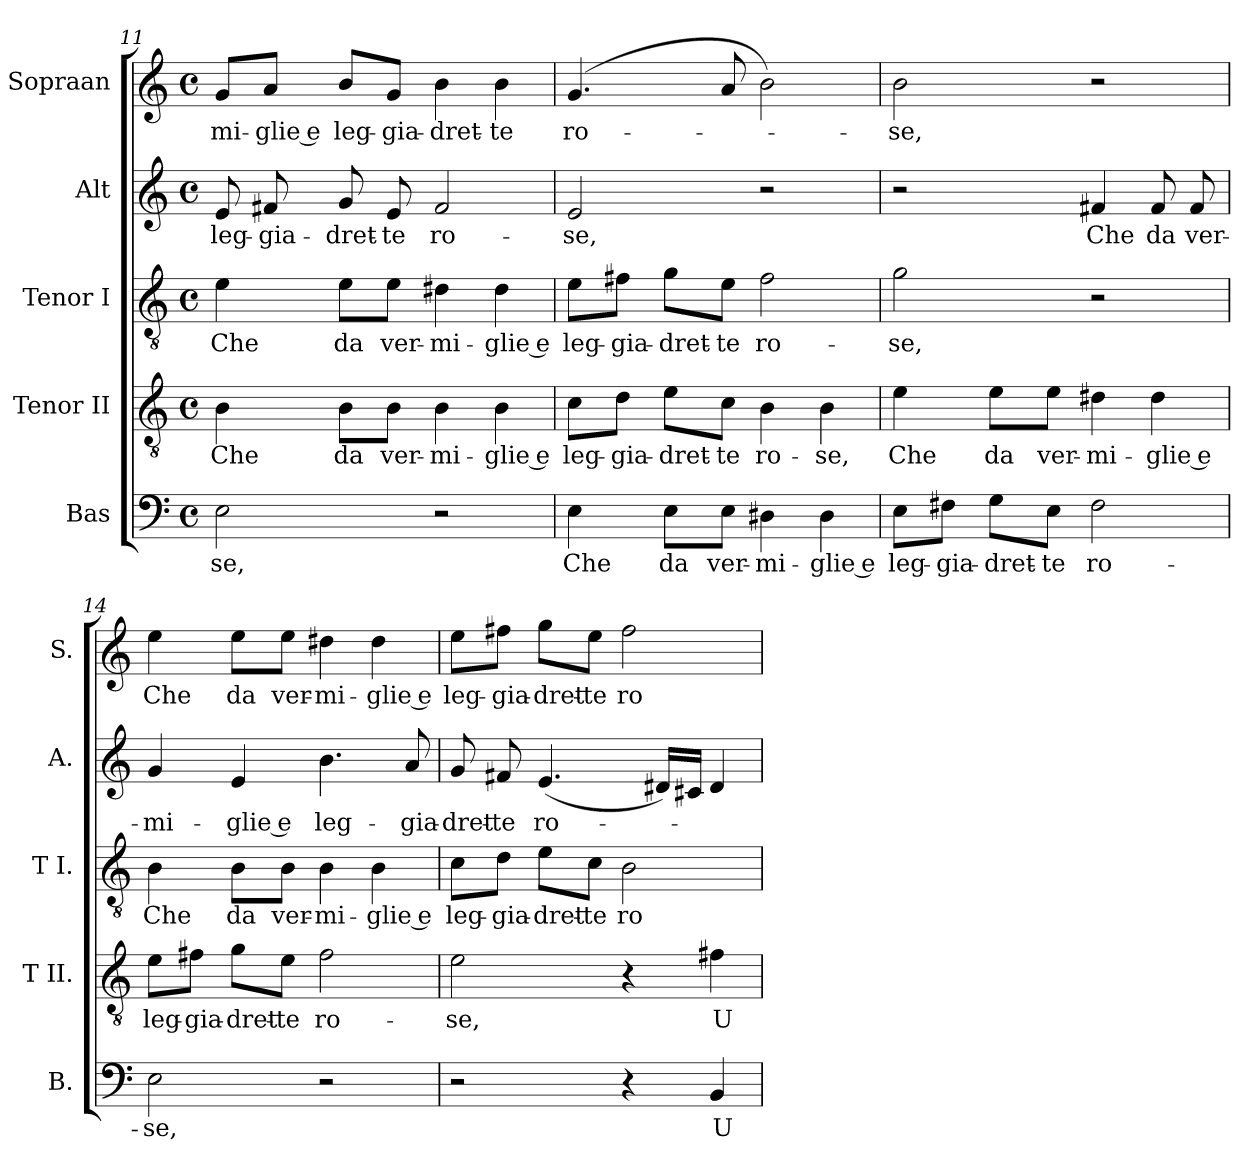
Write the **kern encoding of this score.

**kern	**text	**kern	**text	**kern	**text	**kern	**text	**kern	**text
*part5	*part5	*part4	*part4	*part3	*part3	*part2	*part2	*part1	*part1
*staff5	*staff5	*staff4	*staff4	*staff3	*staff3	*staff2	*staff2	*staff1	*staff1
*I"Bas	*	*I"Tenor II	*	*I"Tenor I	*	*I"Alt	*	*I"Sopraan	*
*I'B.	*	*I'T II.	*	*I'T I.	*	*I'A.	*	*I'S.	*
*clefF4	*	*clefGv2	*	*clefGv2	*	*clefG2	*	*clefG2	*
*k[]	*	*k[]	*	*k[]	*	*k[]	*	*k[]	*
*C:	*	*C:	*	*C:	*	*C:	*	*C:	*
*M4/4	*	*M4/4	*	*M4/4	*	*M4/4	*	*M4/4	*
*met(c)	*	*met(c)	*	*met(c)	*	*met(c)	*	*met(c)	*
=11	=11	=11	=11	=11	=11	=11	=11	=11	=11
!	!LO:LY:b:color=#000000	!	!	!	!	!	!	!	!
!	!	!	!LO:LY:b:color=#000000	!	!	!	!	!	!
!	!	!	!	!	!LO:LY:b:color=#000000	!	!	!	!
!	!	!	!	!	!	!	!LO:LY:b:color=#000000	!	!
!	!	!	!	!	!	!	!	!	!LO:LY:b:color=#000000
2Ei\	-se,	4Bi\	Che	4ei\	Che	8ei/	leg-	8gi/L	-mi-
!	!	!	!	!	!	!	!LO:LY:b:color=#000000	!	!
!	!	!	!	!	!	!	!	!	!LO:LY:b:color=#000000
.	.	.	.	.	.	8f#X>i/	-gia-	8ai/J	-glie e
!	!	!	!LO:LY:b:color=#000000	!	!	!	!	!	!
!	!	!	!	!	!LO:LY:b:color=#000000	!	!	!	!
!	!	!	!	!	!	!	!LO:LY:b:color=#000000	!	!
!	!	!	!	!	!	!	!	!	!LO:LY:b:color=#000000
.	.	8Bi\L	da	8ei\L	da	8gi/	-dret-	8bi/L	leg-
!	!	!	!LO:LY:b:color=#000000	!	!	!	!	!	!
!	!	!	!	!	!LO:LY:b:color=#000000	!	!	!	!
!	!	!	!	!	!	!	!LO:LY:b:color=#000000	!	!
!	!	!	!	!	!	!	!	!	!LO:LY:b:color=#000000
.	.	8Bi\J	ver-	8ei\J	ver-	8ei/	-te	8gi/J	-gia-
!	!	!	!LO:LY:b:color=#000000	!	!	!	!	!	!
!	!	!	!	!	!LO:LY:b:color=#000000	!	!	!	!
!	!	!	!	!	!	!	!LO:LY:b:color=#000000	!	!
!	!	!	!	!	!	!	!	!	!LO:LY:b:color=#000000
2r	.	4Bi\	-mi-	4d#Xi\	-mi-	2f#i/	ro-	4bi\	-dret-
!	!	!	!LO:LY:b:color=#000000	!	!	!	!	!	!
!	!	!	!	!	!LO:LY:b:color=#000000	!	!	!	!
!	!	!	!	!	!	!	!	!	!LO:LY:b:color=#000000
.	.	4B>i\	-glie e	4d#i\	-glie e	.	.	4bi\	-te
=12	=12	=12	=12	=12	=12	=12	=12	=12	=12
!	!LO:LY:b:color=#000000	!	!	!	!	!	!	!	!
!	!	!	!LO:LY:b:color=#000000	!	!	!	!	!	!
!	!	!	!	!	!LO:LY:b:color=#000000	!	!	!	!
!	!	!	!	!	!	!	!LO:LY:b:color=#000000	!	!
!	!	!	!	!	!	!	!	!	!LO:LY:b:color=#000000
4Ei\	Che	8ci\L	leg-	8ei\L	leg-	2ei/	-se,	(4.gi/	ro-
!	!	!	!LO:LY:b:color=#000000	!	!	!	!	!	!
!	!	!	!	!	!LO:LY:b:color=#000000	!	!	!	!
.	.	8di\J	-gia-	8f#Xi\J	-gia-	.	.	.	.
!	!LO:LY:b:color=#000000	!	!	!	!	!	!	!	!
!	!	!	!LO:LY:b:color=#000000	!	!	!	!	!	!
!	!	!	!	!	!LO:LY:b:color=#000000	!	!	!	!
8Ei\L	da	8ei\L	-dret-	8gi\L	-dret-	.	.	.	.
!	!LO:LY:b:color=#000000	!	!	!	!	!	!	!	!
!	!	!	!LO:LY:b:color=#000000	!	!	!	!	!	!
!	!	!	!	!	!LO:LY:b:color=#000000	!	!	!	!
8Ei\J	ver-	8ci\J	-te	8ei\J	-te	.	.	8ai/	.
!	!LO:LY:b:color=#000000	!	!	!	!	!	!	!	!
!	!	!	!LO:LY:b:color=#000000	!	!	!	!	!	!
!	!	!	!	!	!LO:LY:b:color=#000000	!	!	!	!
4D#Xi\	-mi-	4Bi\	ro-	2f#i\	ro-	2r	.	2bi\)	.
!	!LO:LY:b:color=#000000	!	!	!	!	!	!	!	!
!	!	!	!LO:LY:b:color=#000000	!	!	!	!	!	!
4D#>i\	-glie e	4Bi\	-se,	.	.	.	.	.	.
!!LO:LB:g=z
=13	=13	=13	=13	=13	=13	=13	=13	=13	=13
!	!LO:LY:b:color=#000000	!	!	!	!	!	!	!	!
!	!	!	!LO:LY:b:color=#000000	!	!	!	!	!	!
!	!	!	!	!	!LO:LY:b:color=#000000	!	!	!	!
!	!	!	!	!	!	!	!	!	!LO:LY:b:color=#000000
8Ei\L	leg-	4ei\	Che	2gi\	-se,	2r	.	2bi\	-se,
!	!LO:LY:b:color=#000000	!	!	!	!	!	!	!	!
8F#Xi\J	-gia-	.	.	.	.	.	.	.	.
!	!LO:LY:b:color=#000000	!	!	!	!	!	!	!	!
!	!	!	!LO:LY:b:color=#000000	!	!	!	!	!	!
8Gi\L	-dret-	8ei\L	da	.	.	.	.	.	.
!	!LO:LY:b:color=#000000	!	!	!	!	!	!	!	!
!	!	!	!LO:LY:b:color=#000000	!	!	!	!	!	!
8Ei\J	-te	8ei\J	ver-	.	.	.	.	.	.
!	!LO:LY:b:color=#000000	!	!	!	!	!	!	!	!
!	!	!	!LO:LY:b:color=#000000	!	!	!	!	!	!
!	!	!	!	!	!	!	!LO:LY:b:color=#000000	!	!
2F#>i\	ro-	4d#Xi\	-mi-	2r	.	4f#Xi/	Che	2r	.
!	!	!	!LO:LY:b:color=#000000	!	!	!	!	!	!
!	!	!	!	!	!	!	!LO:LY:b:color=#000000	!	!
.	.	4d#i\	-glie e	.	.	8f#i/	da	.	.
!	!	!	!	!	!	!	!LO:LY:b:color=#000000	!	!
.	.	.	.	.	.	8f#i/	ver-	.	.
=14	=14	=14	=14	=14	=14	=14	=14	=14	=14
!	!LO:LY:b:color=#000000	!	!	!	!	!	!	!	!
!	!	!	!LO:LY:b:color=#000000	!	!	!	!	!	!
!	!	!	!	!	!LO:LY:b:color=#000000	!	!	!	!
!	!	!	!	!	!	!	!LO:LY:b:color=#000000	!	!
!	!	!	!	!	!	!	!	!	!LO:LY:b:color=#000000
2Ei\	-se,	8ei\L	leg-	4Bi\	Che	4gi/	-mi-	4eei\	Che
!	!	!	!LO:LY:b:color=#000000	!	!	!	!	!	!
.	.	8f#Xi\J	-gia-	.	.	.	.	.	.
!	!	!	!LO:LY:b:color=#000000	!	!	!	!	!	!
!	!	!	!	!	!LO:LY:b:color=#000000	!	!	!	!
!	!	!	!	!	!	!	!LO:LY:b:color=#000000	!	!
!	!	!	!	!	!	!	!	!	!LO:LY:b:color=#000000
.	.	8gi\L	-dret-	8B>i\L	da	4ei/	-glie e	8eei\L	da
!	!	!	!LO:LY:b:color=#000000	!	!	!	!	!	!
!	!	!	!	!	!LO:LY:b:color=#000000	!	!	!	!
!	!	!	!	!	!	!	!	!	!LO:LY:b:color=#000000
.	.	8ei\J	-te	8Bi\J	ver-	.	.	8eei\J	ver-
!	!	!	!LO:LY:b:color=#000000	!	!	!	!	!	!
!	!	!	!	!	!LO:LY:b:color=#000000	!	!	!	!
!	!	!	!	!	!	!	!LO:LY:b:color=#000000	!	!
!	!	!	!	!	!	!	!	!	!LO:LY:b:color=#000000
2r	.	2f#>i\	ro-	4Bi\	-mi-	4.bi\	leg-	4dd#Xi\	-mi-
!	!	!	!	!	!LO:LY:b:color=#000000	!	!	!	!
!	!	!	!	!	!	!	!	!	!LO:LY:b:color=#000000
.	.	.	.	4Bi\	-glie e	.	.	4dd#i\	-glie e
!	!	!	!	!	!	!	!LO:LY:b:color=#000000	!	!
.	.	.	.	.	.	8a>i/	-gia-	.	.
=15	=15	=15	=15	=15	=15	=15	=15	=15	=15
!	!	!	!LO:LY:b:color=#000000	!	!	!	!	!	!
!	!	!	!	!	!LO:LY:b:color=#000000	!	!	!	!
!	!	!	!	!	!	!	!LO:LY:b:color=#000000	!	!
!	!	!	!	!	!	!	!	!	!LO:LY:b:color=#000000
2r	.	2ei\	-se,	8ci\L	leg-	8gi/	-dret-	8eei\L	leg-
!	!	!	!	!	!LO:LY:b:color=#000000	!	!	!	!
!	!	!	!	!	!	!	!LO:LY:b:color=#000000	!	!
!	!	!	!	!	!	!	!	!	!LO:LY:b:color=#000000
.	.	.	.	8di\J	-gia-	8f#Xi/	-te	8ff#Xi\J	-gia-
!	!	!	!	!	!LO:LY:b:color=#000000	!	!	!	!
!	!	!	!	!	!	!	!LO:LY:b:color=#000000	!	!
!	!	!	!	!	!	!	!	!	!LO:LY:b:color=#000000
.	.	.	.	8ei\L	-dret-	(4.ei/	ro-	8ggi\L	-dret-
!	!	!	!	!	!LO:LY:b:color=#000000	!	!	!	!
!	!	!	!	!	!	!	!	!	!LO:LY:b:color=#000000
.	.	.	.	8ci\J	-te	.	.	8eei\J	-te
!	!	!	!	!	!LO:LY:b:color=#000000	!	!	!	!
!	!	!	!	!	!	!	!	!	!LO:LY:b:color=#000000
4r	.	4r	.	2Bi\	ro-	.	.	2ff#i\	ro-
.	.	.	.	.	.	16d#Xi/LL)	.	.	.
.	.	.	.	.	.	16c#Xi/JJ	.	.	.
!	!LO:LY:b:color=#000000	!	!	!	!	!	!	!	!
!	!	!	!LO:LY:b:color=#000000	!	!	!	!	!	!
4BBi/	U-	4f#Xi\	U-	.	.	4d#i/	.	.	.
=	=	=	=	=	=	=	=	=	=
*-	*-	*-	*-	*-	*-	*-	*-	*-	*-
